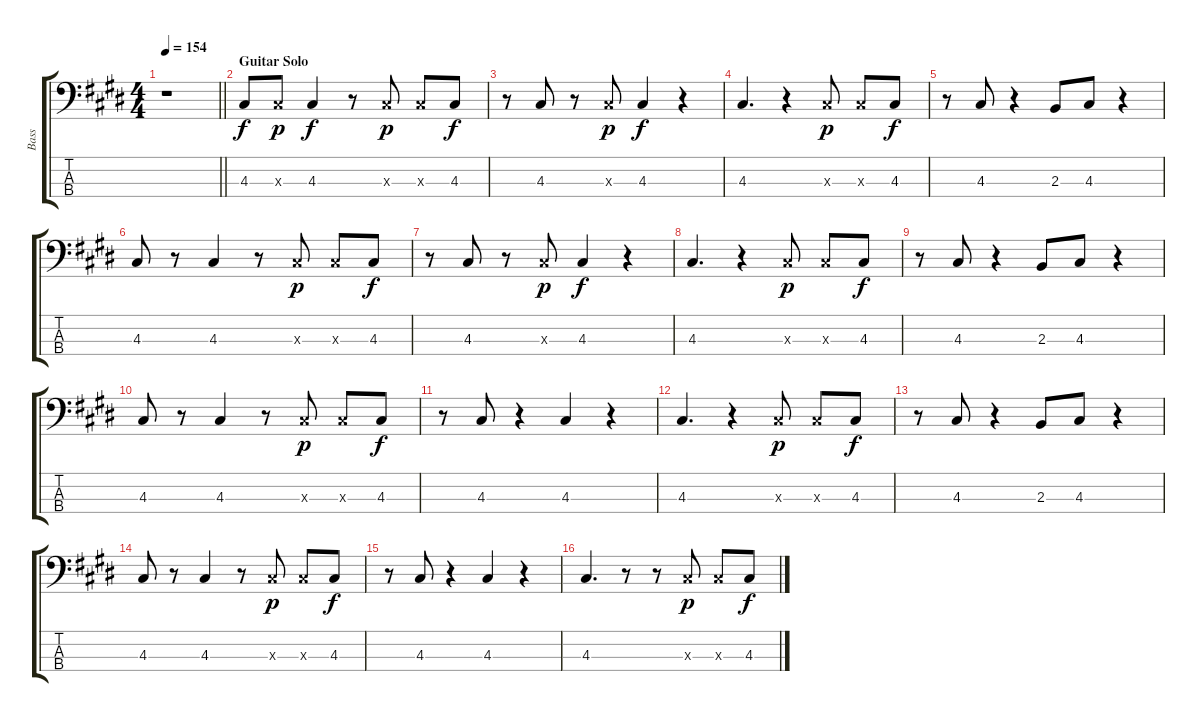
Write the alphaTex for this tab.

\track ("Bass" "Bass") {instrument electricbassfinger}
\staff {score tabs}
\tuning (G2 D2 A1 E1) {hide}
\ts (4 4)
\tempo 154
\clef f4
\barLineRight lightlight
\ks c#minor
r.1{dy f} |
\section ("" "Guitar Solo")
4.3.8 4.3{x}.8{dy p} 4.3.4{dy f} r.8 4.3{x}.8{dy p} 4.3{x}.8 4.3.8{dy f} |
r.8 4.3.8 r.8 4.3{x}.8{dy p} 4.3.4{dy f} r.4 |
4.3.4{d} r.4 4.3{x}.8{dy p} 4.3{x}.8 4.3.8{dy f} |
r.8 4.3.8 r.4 2.3.8 4.3.8 r.4 |
4.3.8 r.8 4.3.4 r.8 4.3{x}.8{dy p} 4.3{x}.8 4.3.8{dy f} |
r.8 4.3.8 r.8 4.3{x}.8{dy p} 4.3.4{dy f} r.4 |
4.3.4{d} r.4 4.3{x}.8{dy p} 4.3{x}.8 4.3.8{dy f} |
r.8 4.3.8 r.4 2.3.8 4.3.8 r.4 |
4.3.8 r.8 4.3.4 r.8 4.3{x}.8{dy p} 4.3{x}.8 4.3.8{dy f} |
r.8 4.3.8 r.4 4.3.4 r.4 |
4.3.4{d} r.4 4.3{x}.8{dy p} 4.3{x}.8 4.3.8{dy f} |
r.8 4.3.8 r.4 2.3.8 4.3.8 r.4 |
4.3.8 r.8 4.3.4 r.8 4.3{x}.8{dy p} 4.3{x}.8 4.3.8{dy f} |
r.8 4.3.8 r.4 4.3.4 r.4 |
4.3.4{d} r.8 r.8 4.3{x}.8{dy p} 4.3{x}.8 4.3.8{dy f}
